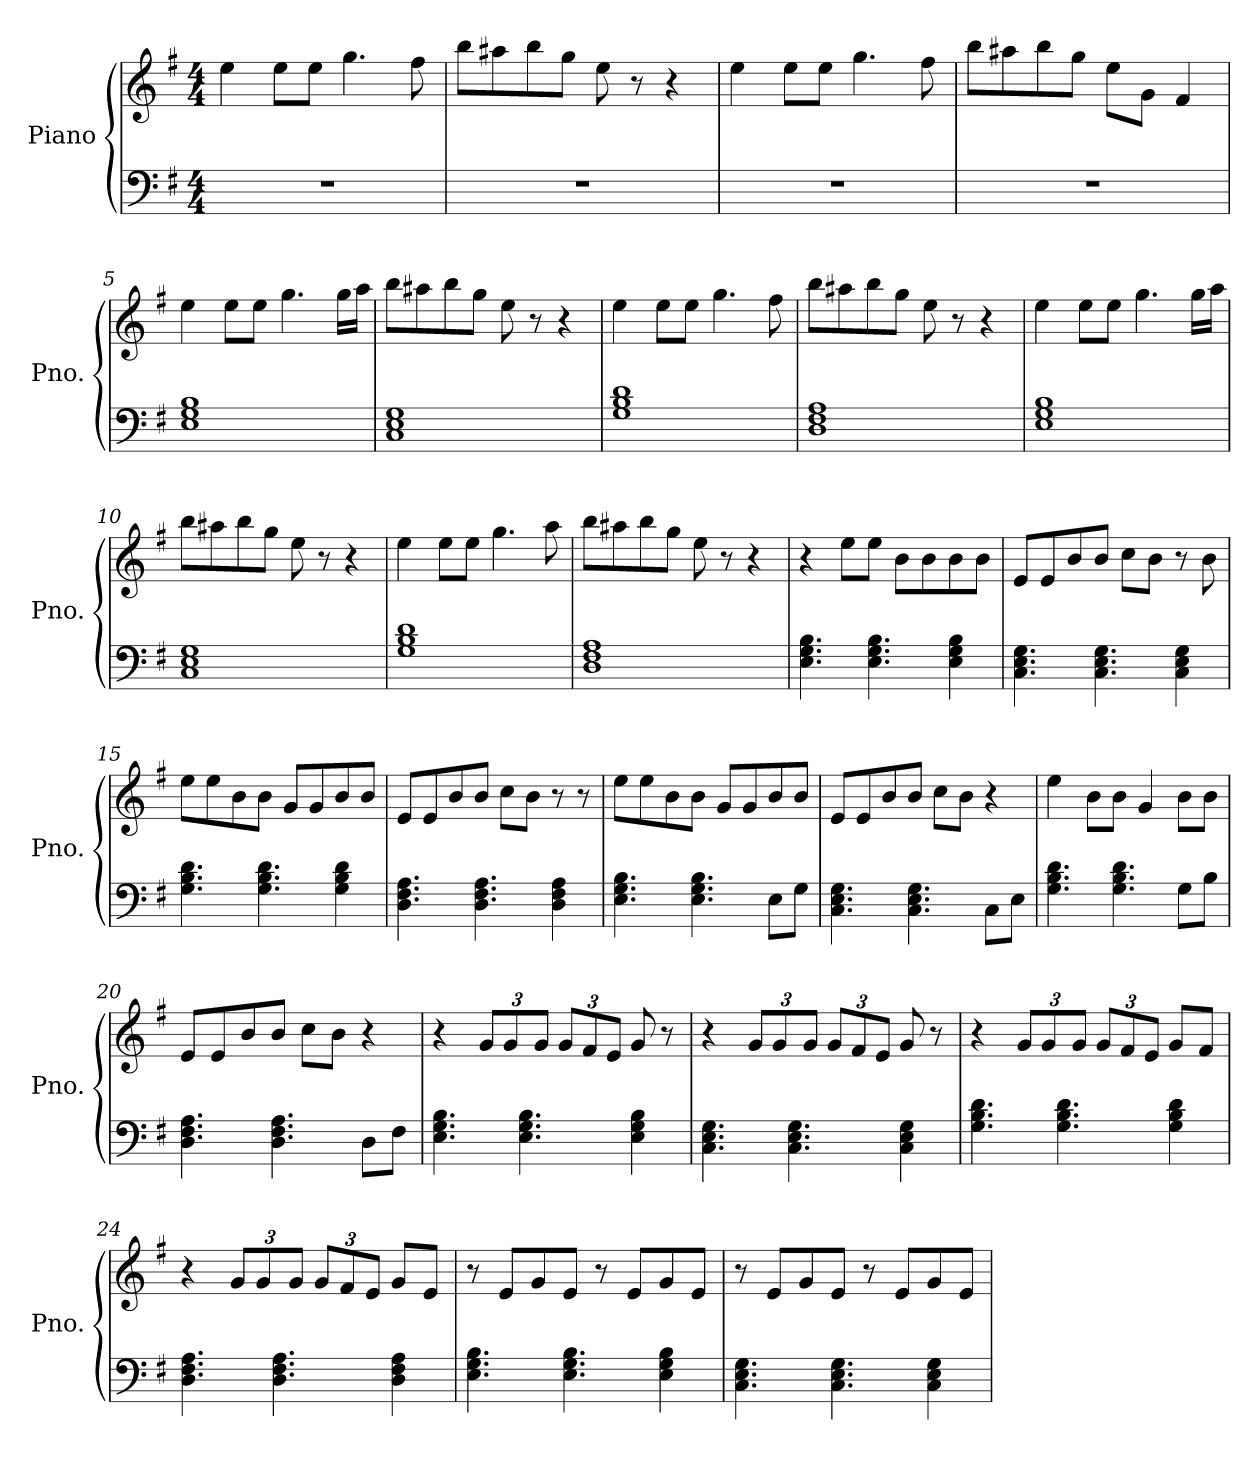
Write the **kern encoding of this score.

**kern	**kern
*part1	*part1
*staff2	*staff1
*I"Piano	*
*I'Pno.	*
*clefF4	*clefG2
*k[f#]	*k[f#]
*M4/4	*M4/4
*MM130	*MM130
=1	=1
1r	4ee\
.	8ee\L
.	8ee\J
.	4.gg\
.	8ff#\
=2	=2
1r	8bb\L
.	8aa#X\
.	8bb\
.	8gg\J
.	8ee\
.	8r
.	4r
=3	=3
1r	4ee\
.	8ee\L
.	8ee\J
.	4.gg\
.	8ff#\
=4	=4
1r	8bb\L
.	8aa#X\
.	8bb\
.	8gg\J
.	8ee\L
.	8g\J
.	4f#/
=5	=5
1E 1G 1B	4ee\
.	8ee\L
.	8ee\J
.	4.gg\
.	16gg\LL
.	16aa\JJ
!!LO:LB:g=z
=6	=6
1C 1E 1G	8bb\L
.	8aa#X\
.	8bb\
.	8gg\J
.	8ee\
.	8r
.	4r
=7	=7
1G 1B 1d	4ee\
.	8ee\L
.	8ee\J
.	4.gg\
.	8ff#\
=8	=8
1D 1F# 1A	8bb\L
.	8aa#X\
.	8bb\
.	8gg\J
.	8ee\
.	8r
.	4r
=9	=9
1E 1G 1B	4ee\
.	8ee\L
.	8ee\J
.	4.gg\
.	16gg\LL
.	16aa\JJ
=10	=10
1C 1E 1G	8bb\L
.	8aa#X\
.	8bb\
.	8gg\J
.	8ee\
.	8r
.	4r
=11	=11
1G 1B 1d	4ee\
.	8ee\L
.	8ee\J
.	4.gg\
.	8aa\
!!LO:LB:g=z
=12	=12
1D 1F# 1A	8bb\L
.	8aa#X\
.	8bb\
.	8gg\J
.	8ee\
.	8r
.	4r
=13	=13
4.E\ 4.G\ 4.B\	4r
.	8ee\L
4.E\ 4.G\ 4.B\	8ee\J
.	8b\L
.	8b\
4E\ 4G\ 4B\	8b\
.	8b\J
=14	=14
4.C\ 4.E\ 4.G\	8e/L
.	8e/
.	8b/
4.C\ 4.E\ 4.G\	8b/J
.	8cc\L
.	8b\J
4C\ 4E\ 4G\	8r
.	8b\
=15	=15
4.G\ 4.B\ 4.d\	8ee\L
.	8ee\
.	8b\
4.G\ 4.B\ 4.d\	8b\J
.	8g/L
.	8g/
4G\ 4B\ 4d\	8b/
.	8b/J
=16	=16
4.D\ 4.F#\ 4.A\	8e/L
.	8e/
.	8b/
4.D\ 4.F#\ 4.A\	8b/J
.	8cc\L
.	8b\J
4D\ 4F#\ 4A\	8r
.	8r
!!LO:LB:g=z
=17	=17
4.E\ 4.G\ 4.B\	8ee\L
.	8ee\
.	8b\
4.E\ 4.G\ 4.B\	8b\J
.	8g/L
.	8g/
8E\L	8b/
8G\J	8b/J
=18	=18
4.C\ 4.E\ 4.G\	8e/L
.	8e/
.	8b/
4.C\ 4.E\ 4.G\	8b/J
.	8cc\L
.	8b\J
8C\L	4r
8E\J	.
=19	=19
4.G\ 4.B\ 4.d\	4ee\
.	8b\L
4.G\ 4.B\ 4.d\	8b\J
.	4g/
8G\L	8b\L
8B\J	8b\J
=20	=20
4.D\ 4.F#\ 4.A\	8e/L
.	8e/
.	8b/
4.D\ 4.F#\ 4.A\	8b/J
.	8cc\L
.	8b\J
8D\L	4r
8F#\J	.
=21	=21
4.E\ 4.G\ 4.B\	4r
*	*Xbrackettup
.	12g/L
.	12g/
4.E\ 4.G\ 4.B\	.
.	12g/J
.	12g/L
.	12f#/
.	12e/J
4E\ 4G\ 4B\	8g/
.	8r
!!LO:LB:g=z
=22	=22
4.C\ 4.E\ 4.G\	4r
.	12g/L
.	12g/
4.C\ 4.E\ 4.G\	.
.	12g/J
.	12g/L
.	12f#/
.	12e/J
4C\ 4E\ 4G\	8g/
.	8r
=23	=23
4.G\ 4.B\ 4.d\	4r
.	12g/L
.	12g/
4.G\ 4.B\ 4.d\	.
.	12g/J
.	12g/L
.	12f#/
.	12e/J
4G\ 4B\ 4d\	8g/L
.	8f#/J
=24	=24
4.D\ 4.F#\ 4.A\	4r
.	12g/L
.	12g/
4.D\ 4.F#\ 4.A\	.
.	12g/J
.	12g/L
.	12f#/
.	12e/J
4D\ 4F#\ 4A\	8g/L
.	8e/J
=25	=25
4.E\ 4.G\ 4.B\	8r
.	8e/L
.	8g/
4.E\ 4.G\ 4.B\	8e/J
.	8r
.	8e/L
4E\ 4G\ 4B\	8g/
.	8e/J
=26	=26
4.C\ 4.E\ 4.G\	8r
.	8e/L
.	8g/
4.C\ 4.E\ 4.G\	8e/J
.	8r
.	8e/L
4C\ 4E\ 4G\	8g/
.	8e/J
=	=
*-	*-
